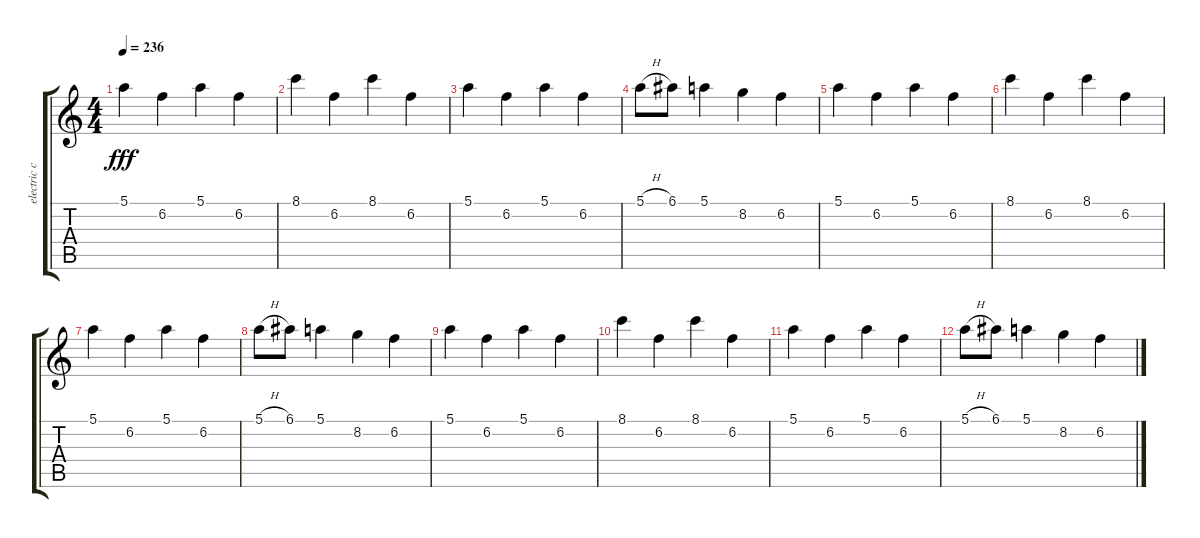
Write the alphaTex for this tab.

\track ("electric clean" "electric c") {instrument electricguitarclean}
\staff {score tabs}
\tuning (E4 B3 G3 D3 A2 E2) {hide}
\ts (4 4)
\tempo 236
\clef g2
\ks c
5.1.4{dy fff} 6.2.4 5.1.4 6.2.4 |
8.1.4 6.2.4 8.1.4 6.2.4 |
5.1.4 6.2.4 5.1.4 6.2.4 |
5.1{h}.8 6.1.8 5.1.4 8.2.4 6.2.4 |
5.1.4 6.2.4 5.1.4 6.2.4 |
8.1.4 6.2.4 8.1.4 6.2.4 |
5.1.4 6.2.4 5.1.4 6.2.4 |
5.1{h}.8 6.1.8 5.1.4 8.2.4 6.2.4 |
5.1.4 6.2.4 5.1.4 6.2.4 |
8.1.4 6.2.4 8.1.4 6.2.4 |
5.1.4 6.2.4 5.1.4 6.2.4 |
5.1{h}.8 6.1.8 5.1.4 8.2.4 6.2.4
